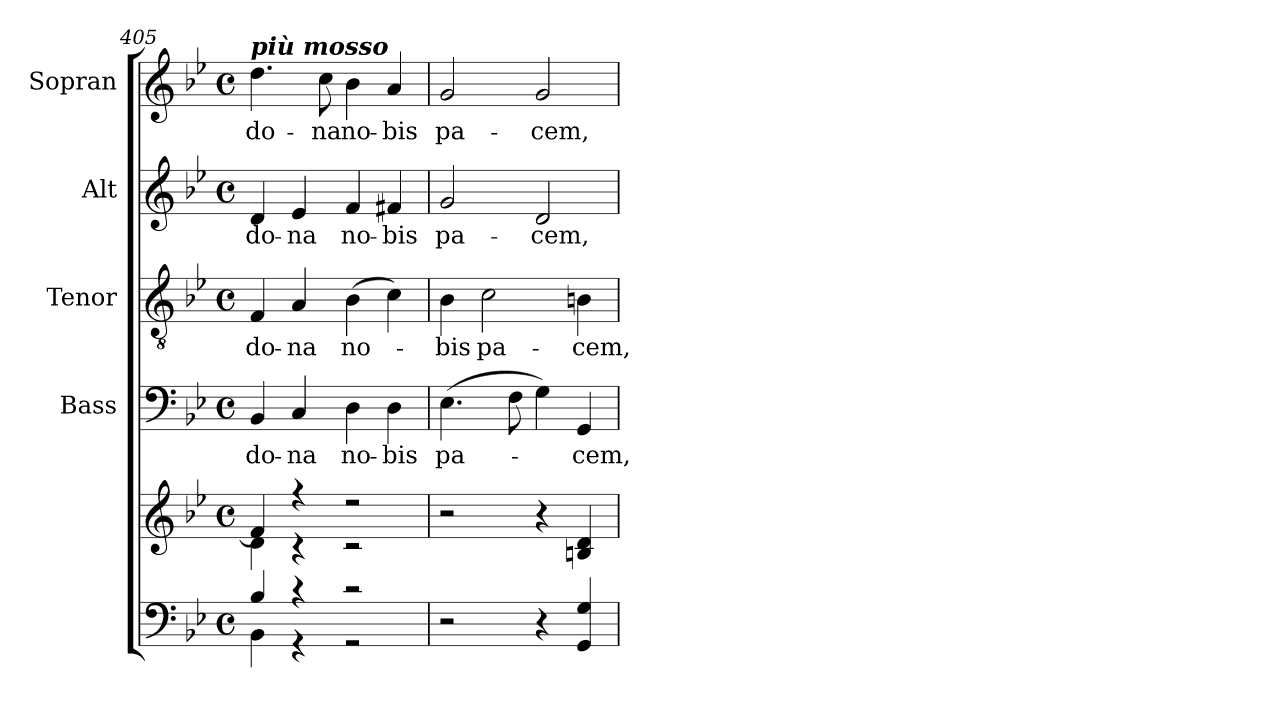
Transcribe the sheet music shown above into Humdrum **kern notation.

**kern	**kern	**kern	**text	**kern	**text	**kern	**text	**kern	**text
*part5	*part5	*part4	*part4	*part3	*part3	*part2	*part2	*part1	*part1
*staff6	*staff5	*staff4	*staff4	*staff3	*staff3	*staff2	*staff2	*staff1	*staff1
*	*	*I"Bass	*	*I"Tenor	*	*I"Alt	*	*I"Sopran	*
*	*	*I'B.	*	*I'T.	*	*I'A.	*	*I'S.	*
*clefF4	*clefG2	*clefF4	*	*clefGv2	*	*clefG2	*	*clefG2	*
*k[b-e-]	*k[b-e-]	*k[b-e-]	*	*k[b-e-]	*	*k[b-e-]	*	*k[b-e-]	*
*B-:	*B-:	*B-:	*	*B-:	*	*B-:	*	*B-:	*
*M4/4	*M4/4	*M4/4	*	*M4/4	*	*M4/4	*	*M4/4	*
*met(c)	*met(c)	*met(c)	*	*met(c)	*	*met(c)	*	*met(c)	*
=405	=405	=405	=405	=405	=405	=405	=405	=405	=405
*^	*^	*	*	*	*	*	*	*	*
!	!	!	!	!	!	!	!	!	!	!LO:TX:a:Bi:t=più mosso	!
!	!	!	!	!	!LO:LY:b	!	!LO:LY:b	!	!LO:LY:b	!	!LO:LY:b
4B-/	4BB-\	4f/]	4d\	4BB-/	do-	4F/	do-	4d/	do-	4.dd\	do-
!	!	!	!	!	!LO:LY:b	!	!LO:LY:b	!	!LO:LY:b	!	!
4r	4r	4r	4r	4C/	-na	4A/	-na	4e-/	-na	.	.
!	!	!	!	!	!	!	!	!	!	!	!LO:LY:b
.	.	.	.	.	.	.	.	.	.	8cc\	-na
!	!	!	!	!	!LO:LY:b	!	!LO:LY:b	!	!LO:LY:b	!	!LO:LY:b
2r	2r	2r	2r	4D\	no-	(>4B-\	no-	4f/	no-	4b-\	no-
!	!	!	!	!	!LO:LY:b	!	!	!	!LO:LY:b	!	!LO:LY:b
.	.	.	.	4D\	-bis	4c\)	.	4f#X/	-bis	4a/	-bis
*v	*v	*	*	*	*	*	*	*	*	*	*
*	*v	*v	*	*	*	*	*	*	*	*
=406	=406	=406	=406	=406	=406	=406	=406	=406	=406
!	!	!	!LO:LY:b	!	!LO:LY:b	!	!LO:LY:b	!	!LO:LY:b
2r	2r	(>4.E-\	pa-	4B-\	-bis	2g/	pa-	2g/	pa-
!	!	!	!	!	!LO:LY:b	!	!	!	!
.	.	.	.	2c\	pa-	.	.	.	.
.	.	8F\	.	.	.	.	.	.	.
!	!	!	!	!	!	!	!LO:LY:b	!	!LO:LY:b
4r	4r	4G\)	.	.	.	2d/	-cem,	2g/	-cem,
!	!	!	!LO:LY:b	!	!LO:LY:b	!	!	!	!
4GG/ 4G/	4Bn/ 4d/	4GG/	-cem,	4Bn\	-cem,	.	.	.	.
=	=	=	=	=	=	=	=	=	=
*-	*-	*-	*-	*-	*-	*-	*-	*-	*-
